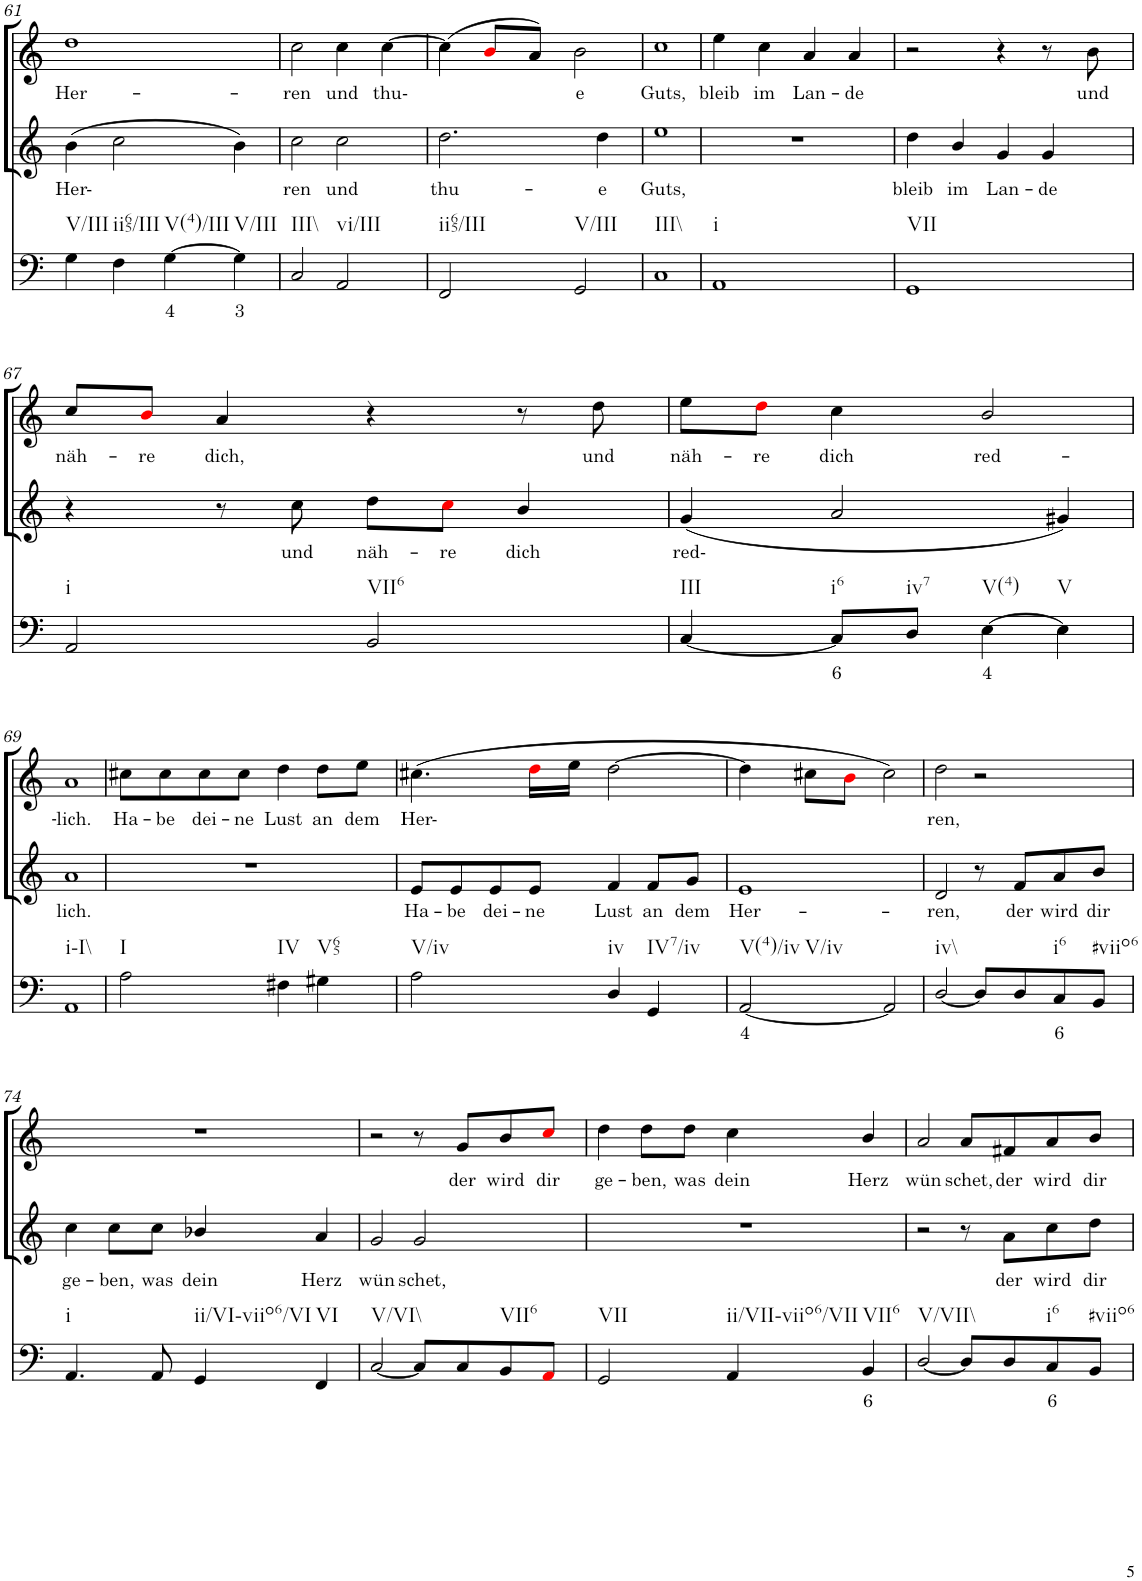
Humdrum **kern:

**kern	**text	**kern	**text	**kern	**text
*part3	*part3	*part2	*part2	*part1	*part1
*staff3	*staff3	*staff2	*staff2	*staff1	*staff1
*I"Continuo	*	*I"Soprano II	*	*I"Soprano I	*
!!LO:PB:g=z
*clefF4	*	*clefG2	*	*clefG2	*
*k[]	*	*k[]	*	*k[]	*
*M4/4	*	*M4/4	*	*M4/4	*
=61	=61	=61	=61	=61	=61
!LO:TX:b:t=V/III	!	!	!	!	!
!	!	!	!LO:LY:b	!	!LO:LY:b
4G\	.	(4b\	Her-	1dd	Her-
!LO:TX:b:t=ii65/III	!	!	!	!	!
4F\	.	2cc\	.	.	.
!LO:TX:b:t=V(4)/III	!	!	!	!	!
!	!LO:LY:b	!	!	!	!
[4G\	4	.	.	.	.
!LO:TX:b:t=V/III	!	!	!	!	!
!	!LO:LY:b	!	!	!	!
4G\]	3	4b\)	.	.	.
=62	=62	=62	=62	=62	=62
!LO:TX:b:t=III\\	!	!	!	!	!
!	!	!	!LO:LY:b	!	!LO:LY:b
2C/	.	2cc\	ren	2cc\	ren
!LO:TX:b:t=vi/III	!	!	!	!	!
!	!	!	!LO:LY:b	!	!LO:LY:b
2AA/	.	2cc\	und	4cc\	und
!	!	!	!	!	!LO:LY:b
.	.	.	.	[4cc\	thu-
=63	=63	=63	=63	=63	=63
!LO:TX:b:t=ii65/III	!	!	!	!	!
!	!	!	!LO:LY:b	!	!
2FF/	.	2.dd\	thu-	(4cc\]	.
.	.	.	.	8bi/L	.
.	.	.	.	8a/J)	.
!LO:TX:b:t=V/III	!	!	!	!	!
!	!	!	!	!	!LO:LY:b
2GG/	.	.	.	2b\	e
!	!	!	!LO:LY:b	!	!
.	.	4dd\	e	.	.
=64	=64	=64	=64	=64	=64
!LO:TX:b:t=III\\	!	!	!	!	!
!	!	!	!LO:LY:b	!	!LO:LY:b
1C	.	1ee	Guts,	1cc	Guts,
=65	=65	=65	=65	=65	=65
!LO:TX:b:t=i	!	!	!	!	!
!	!	!	!	!	!LO:LY:b
1AA	.	1r	.	4ee\	bleib
!	!	!	!	!	!LO:LY:b
.	.	.	.	4cc\	im
!	!	!	!	!	!LO:LY:b
.	.	.	.	4a/	Lan-
!	!	!	!	!	!LO:LY:b
.	.	.	.	4a/	de
=66	=66	=66	=66	=66	=66
!LO:TX:b:t=VII	!	!	!	!	!
!	!	!	!LO:LY:b	!	!
1GG	.	4dd\	bleib	2r	.
!	!	!	!LO:LY:b	!	!
.	.	4b/	im	.	.
!	!	!	!LO:LY:b	!	!
.	.	4g/	Lan-	4r	.
!	!	!	!LO:LY:b	!	!
.	.	4g/	de	8r	.
!	!	!	!	!	!LO:LY:b
.	.	.	.	8b\	und
!!LO:LB:g=z
=67	=67	=67	=67	=67	=67
!LO:TX:b:t=i	!	!	!	!	!
!	!	!	!	!	!LO:LY:b
2AA/	.	4r	.	8cc/L	näh-
!	!	!	!	!	!LO:LY:b
.	.	.	.	8bi/J	re
!	!	!	!	!	!LO:LY:b
.	.	8r	.	4a/	dich,
!	!	!	!LO:LY:b	!	!
.	.	8cc\	und	.	.
!LO:TX:b:t=VII6	!	!	!	!	!
!	!	!	!LO:LY:b	!	!
2BB/	.	8dd\L	näh-	4r	.
!	!	!	!LO:LY:b	!	!
.	.	8cci\J	re	.	.
!	!	!	!LO:LY:b	!	!
.	.	4b/	dich	8r	.
!	!	!	!	!	!LO:LY:b
.	.	.	.	8dd\	und
=68	=68	=68	=68	=68	=68
!LO:TX:b:t=III	!	!	!	!	!
!	!	!	!LO:LY:b	!	!LO:LY:b
[4C/	.	(4g/	red-	8ee\L	näh-
!	!	!	!	!	!LO:LY:b
.	.	.	.	8ddi\J	re
!LO:TX:b:t=i6	!	!	!	!	!
!	!LO:LY:b	!	!	!	!LO:LY:b
8C/L]	6	2a/	.	4cc\	dich
!LO:TX:b:t=iv7	!	!	!	!	!
8D/J	.	.	.	.	.
!LO:TX:b:t=V(4)	!	!	!	!	!
!	!LO:LY:b	!	!	!	!LO:LY:b
[4E\	4	.	.	2b/	red-
!LO:TX:b:t=V	!	!	!	!	!
4E\]	.	4g#X/)	.	.	.
!!LO:LB:g=z
=69	=69	=69	=69	=69	=69
!LO:TX:b:t=i\\-I\\	!	!	!	!	!
!	!	!	!LO:LY:b	!	!LO:LY:b
1AA	.	1a	lich.	1a	lich.
=70	=70	=70	=70	=70	=70
!LO:TX:b:t=I	!	!	!	!	!
!	!	!	!	!	!LO:LY:b
2A\	.	1r	.	8cc#X\L	Ha-
!	!	!	!	!	!LO:LY:b
.	.	.	.	8cc#\	be
!	!	!	!	!	!LO:LY:b
.	.	.	.	8cc#\	dei-
!	!	!	!	!	!LO:LY:b
.	.	.	.	8cc#\J	ne
!LO:TX:b:t=IV	!	!	!	!	!
!	!	!	!	!	!LO:LY:b
4F#X\	.	.	.	4dd\	Lust
!LO:TX:b:t=V65	!	!	!	!	!
!	!	!	!	!	!LO:LY:b
4G#X\	.	.	.	8dd\L	an
!	!	!	!	!	!LO:LY:b
.	.	.	.	8ee\J	dem
=71	=71	=71	=71	=71	=71
!LO:TX:b:t=V/iv	!	!	!	!	!
!	!	!	!LO:LY:b	!	!LO:LY:b
2A\	.	8e/L	Ha-	(4.cc#X\	Her-
!	!	!	!LO:LY:b	!	!
.	.	8e/	be	.	.
!	!	!	!LO:LY:b	!	!
.	.	8e/	dei-	.	.
!	!	!	!LO:LY:b	!	!
.	.	8e/J	ne	16ddi\LL	.
.	.	.	.	16ee\JJ	.
!LO:TX:b:t=iv	!	!	!	!	!
!	!	!	!LO:LY:b	!	!
4D/	.	4f/	Lust	[2dd\	.
!LO:TX:b:t=IV7/iv	!	!	!	!	!
!	!	!	!LO:LY:b	!	!
4GG/	.	8f/L	an	.	.
!	!	!	!LO:LY:b	!	!
.	.	8g/J	dem	.	.
=72	=72	=72	=72	=72	=72
!LO:TX:b:t=V(4)/iv	!	!	!	!	!
!LO:TX:b:t=V/iv	!	!	!	!	!
!	!LO:LY:b	!	!LO:LY:b	!	!
[2AA/	4	1e	Her-	4dd\]	.
.	.	.	.	8cc#X\L	.
.	.	.	.	8bi\J	.
2AA/]	.	.	.	2cc#\)	.
=73	=73	=73	=73	=73	=73
!LO:TX:b:t=iv\\	!	!	!	!	!
!	!	!	!LO:LY:b	!	!LO:LY:b
[2D/	.	2d/	ren,	2dd\	ren,
8D/L]	.	8r	.	2r	.
!	!	!	!LO:LY:b	!	!
8D/	.	8f/L	der	.	.
!LO:TX:b:t=i6	!	!	!	!	!
!	!LO:LY:b	!	!LO:LY:b	!	!
8C/	6	8a/	wird	.	.
!LO:TX:b:t=#viio6	!	!	!	!	!
!	!	!	!LO:LY:b	!	!
8BB/J	.	8b/J	dir	.	.
!!LO:LB:g=z
=74	=74	=74	=74	=74	=74
!LO:TX:b:t=i	!	!	!	!	!
!	!	!	!LO:LY:b	!	!
4.AA/	.	4cc\	ge-	1r	.
!	!	!	!LO:LY:b	!	!
.	.	8cc\L	ben,	.	.
!	!	!	!LO:LY:b	!	!
8AA/	.	8cc\J	was	.	.
!LO:TX:b:t=ii/VI-viio6/VI	!	!	!	!	!
!	!	!	!LO:LY:b	!	!
4GG/	.	4b-X/	dein	.	.
!LO:TX:b:t=VI	!	!	!	!	!
!	!	!	!LO:LY:b	!	!
4FF/	.	4a/	Herz	.	.
=75	=75	=75	=75	=75	=75
!LO:TX:b:t=V/VI\\	!	!	!	!	!
!	!	!	!LO:LY:b	!	!
[2C/	.	2g/	wün-	2r	.
!	!	!	!LO:LY:b	!	!
8C/L]	.	2g/	schet,	8r	.
!	!	!	!	!	!LO:LY:b
8C/	.	.	.	8g/L	der
!LO:TX:b:t=VII6	!	!	!	!	!
!	!	!	!	!	!LO:LY:b
8BB/	.	.	.	8b/	wird
!	!	!	!	!	!LO:LY:b
8AAi/J	.	.	.	8cci/J	dir
=76	=76	=76	=76	=76	=76
!LO:TX:b:t=VII	!	!	!	!	!
!	!	!	!	!	!LO:LY:b
2GG/	.	1r	.	4dd\	ge-
!	!	!	!	!	!LO:LY:b
.	.	.	.	8dd\L	ben,
!	!	!	!	!	!LO:LY:b
.	.	.	.	8dd\J	was
!LO:TX:b:t=ii/VII-viio6/VII	!	!	!	!	!
!	!	!	!	!	!LO:LY:b
4AA/	.	.	.	4cc\	dein
!LO:TX:b:t=VII6	!	!	!	!	!
!	!LO:LY:b	!	!	!	!LO:LY:b
4BB/	6	.	.	4b/	Herz
=77	=77	=77	=77	=77	=77
!LO:TX:b:t=V/VII\\	!	!	!	!	!
!	!	!	!	!	!LO:LY:b
[2D/	.	2r	.	2a/	wün-
!	!	!	!	!	!LO:LY:b
8D/L]	.	8r	.	8a/L	schet,
!	!	!	!LO:LY:b	!	!LO:LY:b
8D/	.	8a\L	der	8f#X/	der
!LO:TX:b:t=i6	!	!	!	!	!
!	!LO:LY:b	!	!LO:LY:b	!	!LO:LY:b
8C/	6	8cc\	wird	8a/	wird
!LO:TX:b:t=#viio6	!	!	!	!	!
!	!	!	!LO:LY:b	!	!LO:LY:b
8BB/J	.	8dd\J	dir	8b/J	dir
=	=	=	=	=	=
*-	*-	*-	*-	*-	*-
